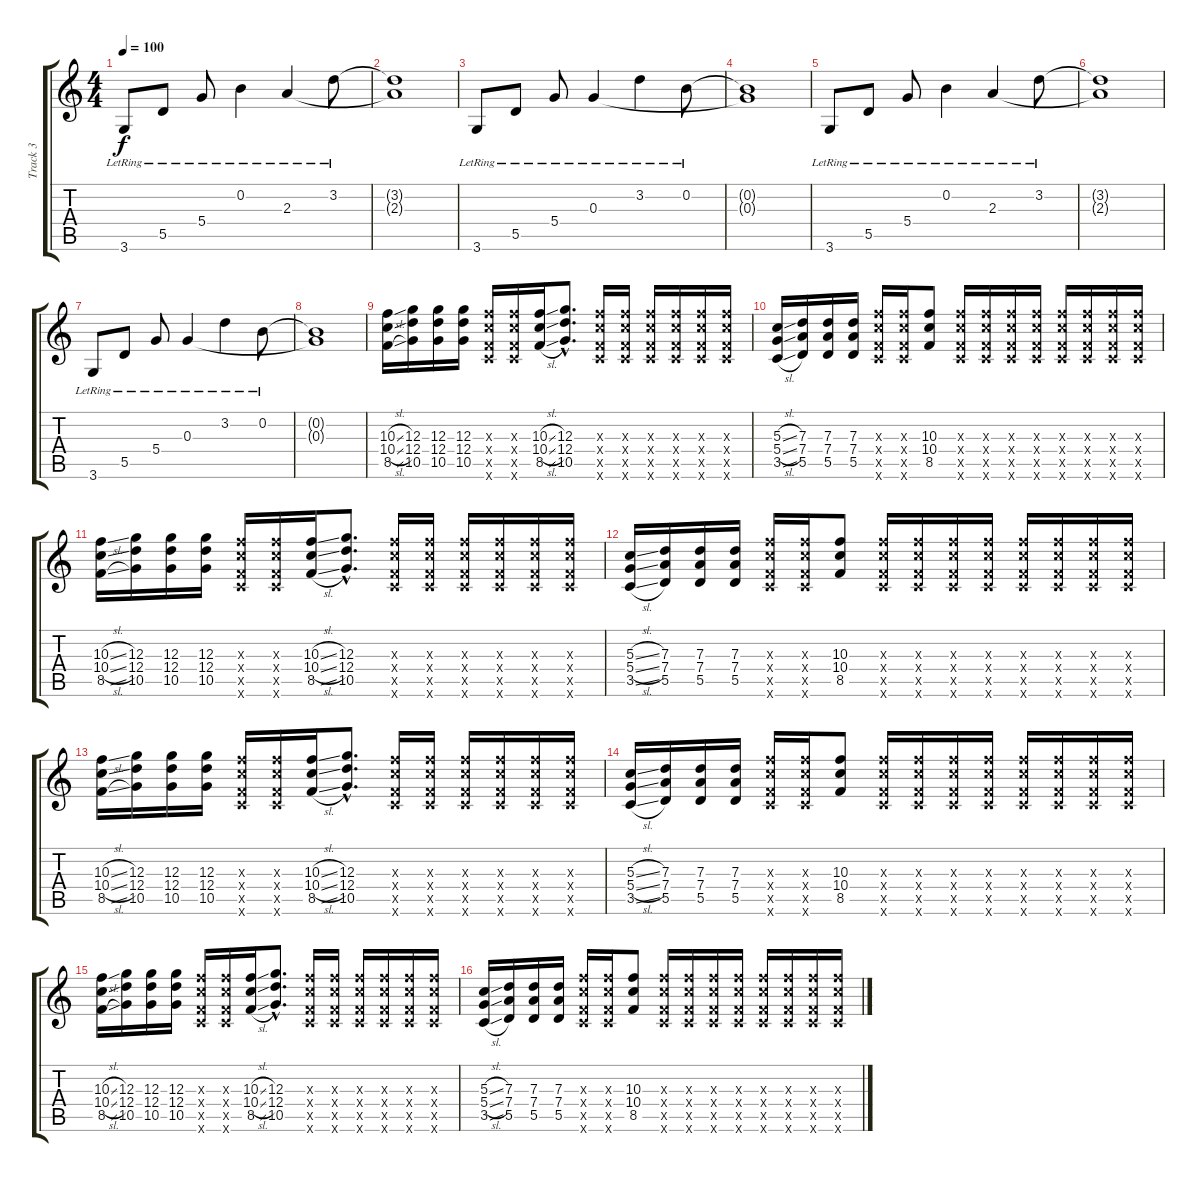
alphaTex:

\track ("Track 3" "Track 3") {instrument electricguitarclean}
\staff {score tabs}
\tuning (E4 B3 G3 D3 A2 E2) {hide}
\ts (4 4)
\tempo 100
\clef g2
\ks c
3.6{lr}.8{dy f instrument electricguitarclean} 5.5{lr}.8 5.4{lr}.8 0.2{lr}.4 2.3{lr}.4 3.2{lr}.8 |
(3.2{t} 2.3{t}).1 |
3.6{lr}.8 5.5{lr}.8 5.4{lr}.8 0.3{lr}.4 3.2{lr}.4 0.2{lr}.8 |
(0.2{t} 0.3{t}).1 |
3.6{lr}.8 5.5{lr}.8 5.4{lr}.8 0.2{lr}.4 2.3{lr}.4 3.2{lr}.8 |
(3.2{t} 2.3{t}).1 |
3.6{lr}.8 5.5{lr}.8 5.4{lr}.8 0.3{lr}.4 3.2{lr}.4 0.2{lr}.8 |
(0.2{t} 0.3{t}).1 |
(10.3{sl} 10.4{sl} 8.5{sl}).16{instrument distortionguitar} (12.3 12.4 10.5).16 (12.3 12.4 10.5).16 (12.3 12.4 10.5).16 (10.3{x} 10.4{x} 8.5{x} 8.6{x}).16 (10.3{x} 10.4{x} 8.5{x} 8.6{x}).16 (10.3{sl} 10.4{sl} 8.5{sl}).16 (12.3{hac} 12.4{hac} 10.5{hac}).8{d} (10.3{x} 10.4{x} 8.5{x} 8.6{x}).16 (10.3{x} 10.4{x} 8.5{x} 8.6{x}).16 (10.3{x} 10.4{x} 8.5{x} 8.6{x}).16 (10.3{x} 10.4{x} 8.5{x} 8.6{x}).16 (10.3{x} 10.4{x} 8.5{x} 8.6{x}).16 (10.3{x} 10.4{x} 8.5{x} 8.6{x}).16 |
(5.3{sl} 5.4{sl} 3.5{sl}).16 (7.3 7.4 5.5).16 (7.3 7.4 5.5).16 (7.3 7.4 5.5).16 (10.3{x} 10.4{x} 8.5{x} 8.6{x}).16 (10.3{x} 10.4{x} 8.5{x} 8.6{x}).16 (10.3 10.4 8.5).8 (10.3{x} 10.4{x} 8.5{x} 8.6{x}).16 (10.3{x} 10.4{x} 8.5{x} 8.6{x}).16 (10.3{x} 10.4{x} 8.5{x} 8.6{x}).16 (10.3{x} 10.4{x} 8.5{x} 8.6{x}).16 (10.3{x} 10.4{x} 8.5{x} 8.6{x}).16 (10.3{x} 10.4{x} 8.5{x} 8.6{x}).16 (10.3{x} 10.4{x} 8.5{x} 8.6{x}).16 (10.3{x} 10.4{x} 8.5{x} 8.6{x}).16 |
(10.3{sl} 10.4{sl} 8.5{sl}).16 (12.3 12.4 10.5).16 (12.3 12.4 10.5).16 (12.3 12.4 10.5).16 (10.3{x} 10.4{x} 8.5{x} 8.6{x}).16 (10.3{x} 10.4{x} 8.5{x} 8.6{x}).16 (10.3{sl} 10.4{sl} 8.5{sl}).16 (12.3{hac} 12.4{hac} 10.5{hac}).8{d} (10.3{x} 10.4{x} 8.5{x} 8.6{x}).16 (10.3{x} 10.4{x} 8.5{x} 8.6{x}).16 (10.3{x} 10.4{x} 8.5{x} 8.6{x}).16 (10.3{x} 10.4{x} 8.5{x} 8.6{x}).16 (10.3{x} 10.4{x} 8.5{x} 8.6{x}).16 (10.3{x} 10.4{x} 8.5{x} 8.6{x}).16 |
(5.3{sl} 5.4{sl} 3.5{sl}).16 (7.3 7.4 5.5).16 (7.3 7.4 5.5).16 (7.3 7.4 5.5).16 (10.3{x} 10.4{x} 8.5{x} 8.6{x}).16 (10.3{x} 10.4{x} 8.5{x} 8.6{x}).16 (10.3 10.4 8.5).8 (10.3{x} 10.4{x} 8.5{x} 8.6{x}).16 (10.3{x} 10.4{x} 8.5{x} 8.6{x}).16 (10.3{x} 10.4{x} 8.5{x} 8.6{x}).16 (10.3{x} 10.4{x} 8.5{x} 8.6{x}).16 (10.3{x} 10.4{x} 8.5{x} 8.6{x}).16 (10.3{x} 10.4{x} 8.5{x} 8.6{x}).16 (10.3{x} 10.4{x} 8.5{x} 8.6{x}).16 (10.3{x} 10.4{x} 8.5{x} 8.6{x}).16 |
(10.3{sl} 10.4{sl} 8.5{sl}).16 (12.3 12.4 10.5).16 (12.3 12.4 10.5).16 (12.3 12.4 10.5).16 (10.3{x} 10.4{x} 8.5{x} 8.6{x}).16 (10.3{x} 10.4{x} 8.5{x} 8.6{x}).16 (10.3{sl} 10.4{sl} 8.5{sl}).16 (12.3{hac} 12.4{hac} 10.5{hac}).8{d} (10.3{x} 10.4{x} 8.5{x} 8.6{x}).16 (10.3{x} 10.4{x} 8.5{x} 8.6{x}).16 (10.3{x} 10.4{x} 8.5{x} 8.6{x}).16 (10.3{x} 10.4{x} 8.5{x} 8.6{x}).16 (10.3{x} 10.4{x} 8.5{x} 8.6{x}).16 (10.3{x} 10.4{x} 8.5{x} 8.6{x}).16 |
(5.3{sl} 5.4{sl} 3.5{sl}).16 (7.3 7.4 5.5).16 (7.3 7.4 5.5).16 (7.3 7.4 5.5).16 (10.3{x} 10.4{x} 8.5{x} 8.6{x}).16 (10.3{x} 10.4{x} 8.5{x} 8.6{x}).16 (10.3 10.4 8.5).8 (10.3{x} 10.4{x} 8.5{x} 8.6{x}).16 (10.3{x} 10.4{x} 8.5{x} 8.6{x}).16 (10.3{x} 10.4{x} 8.5{x} 8.6{x}).16 (10.3{x} 10.4{x} 8.5{x} 8.6{x}).16 (10.3{x} 10.4{x} 8.5{x} 8.6{x}).16 (10.3{x} 10.4{x} 8.5{x} 8.6{x}).16 (10.3{x} 10.4{x} 8.5{x} 8.6{x}).16 (10.3{x} 10.4{x} 8.5{x} 8.6{x}).16 |
(10.3{sl} 10.4{sl} 8.5{sl}).16 (12.3 12.4 10.5).16 (12.3 12.4 10.5).16 (12.3 12.4 10.5).16 (10.3{x} 10.4{x} 8.5{x} 8.6{x}).16 (10.3{x} 10.4{x} 8.5{x} 8.6{x}).16 (10.3{sl} 10.4{sl} 8.5{sl}).16 (12.3{hac} 12.4{hac} 10.5{hac}).8{d} (10.3{x} 10.4{x} 8.5{x} 8.6{x}).16 (10.3{x} 10.4{x} 8.5{x} 8.6{x}).16 (10.3{x} 10.4{x} 8.5{x} 8.6{x}).16 (10.3{x} 10.4{x} 8.5{x} 8.6{x}).16 (10.3{x} 10.4{x} 8.5{x} 8.6{x}).16 (10.3{x} 10.4{x} 8.5{x} 8.6{x}).16 |
(5.3{sl} 5.4{sl} 3.5{sl}).16 (7.3 7.4 5.5).16 (7.3 7.4 5.5).16 (7.3 7.4 5.5).16 (10.3{x} 10.4{x} 8.5{x} 8.6{x}).16 (10.3{x} 10.4{x} 8.5{x} 8.6{x}).16 (10.3 10.4 8.5).8 (10.3{x} 10.4{x} 8.5{x} 8.6{x}).16 (10.3{x} 10.4{x} 8.5{x} 8.6{x}).16 (10.3{x} 10.4{x} 8.5{x} 8.6{x}).16 (10.3{x} 10.4{x} 8.5{x} 8.6{x}).16 (10.3{x} 10.4{x} 8.5{x} 8.6{x}).16 (10.3{x} 10.4{x} 8.5{x} 8.6{x}).16 (10.3{x} 10.4{x} 8.5{x} 8.6{x}).16 (10.3{x} 10.4{x} 8.5{x} 8.6{x}).16
